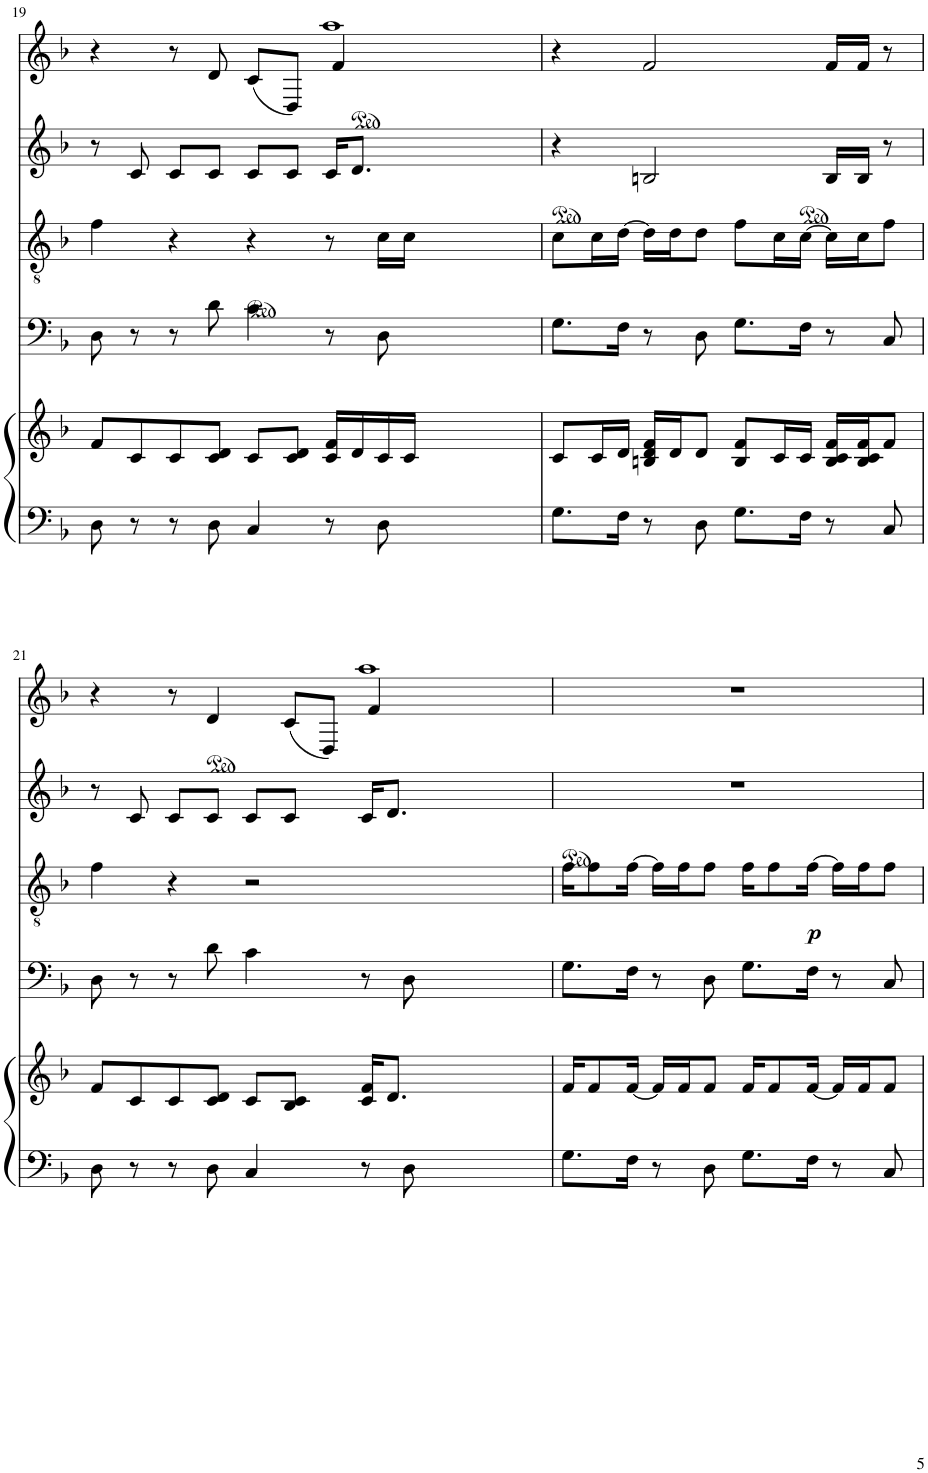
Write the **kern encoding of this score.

**kern	**kern	**kern	**kern	**dynam	**kern	**kern
*part5	*part5	*part4	*part3	*part3	*part2	*part1
*staff6	*staff5	*staff4	*staff3	*staff3	*staff2	*staff1
*I"Piano	*	*I"Voice	*I"Voice	*	*I"Voice	*I"Voice
*I'Pno	*	*I'V	*I'V	*	*I'V	*I'V
!!LO:PB:g=z
*clefF4	*clefG2	*clefF4	*clefGv2	*	*clefG2	*clefG2
*k[b-]	*k[b-]	*k[b-]	*k[b-]	*	*k[b-]	*k[b-]
*M4/4	*M4/4	*M4/4	*M4/4	*	*M4/4	*M4/4
=19	=19	=19	=19	=19	=19	=19
*	*	*	*	*	*	*^
8D\	8f/L	8D\	4f\	.	8r	4r	2.ryy
8r	8c/	8r	.	.	8c/	.	.
8r	8c/	8r	4r	.	8c/L	8r	.
8D\	8c/ 8d/J	8d\	.	.	8c/J	8d/	.
4C/	8c/L	4c\	4r	.	8c/L	(<8c/L	.
.	8c/ 8d/J	.	.	.	8c/J	8D/J)	.
8r	16c/ 16f/LL	8r	8r	.	16c/KL	4f/	[4aa
.	16d/	.	.	.	8.d/J	.	.
8D\	16c/	8D\	16c\LL	.	.	.	.
.	16c/JJ	.	16c\JJ	.	.	.	.
2.ryy	2.ryy	2.ryy	2.ryy	.	2.ryy	2.ryy	2.ryy
*	*	*	*	*	*	*v	*v
=20	=20	=20	=20	=20	=20	=20
8.G\L	8c/L	8.G\L	8c\L	.	4r	4r
.	16c/L	.	16c\L	.	.	.
16F\Jk	16d/JJ	16F\Jk	[>16d\JJ	.	.	.
8r	16Bn/ 16d/ 16f/LL	8r	16d\LL]	.	2Bn/	2.aa]
.	16d/J	.	16d\J	.	.	.
8D\	8d/J	8D\	8d\J	.	.	.
8.G\L	8B/ 8f/L	8.G\L	8f\L	.	.	.
.	16c/L	.	16c\L	.	.	.
16F\Jk	16c/JJ	16F\Jk	[>16c\JJ	.	.	.
8r	16B/ 16c/ 16f/LL	8r	16c\LL]	.	16B/LL	.
.	16B/ 16c/ 16f/J	.	16c\J	.	16B/JJ	.
8C/	8f/J	8C/	8f\J	.	8r	.
2.ryy	2.ryy	2.ryy	2.ryy	.	2.ryy	2f/
.	.	.	.	.	.	16f/LL
.	.	.	.	.	.	16f/JJ
.	.	.	.	.	.	8r
!!LO:LB:g=z
=21	=21	=21	=21	=21	=21	=21
*	*	*	*	*	*	*^
8D\	8f/L	8D\	4f\	.	8r	4r	2..ryy
8r	8c/	8r	.	.	8c/	.	.
8r	8c/	8r	4r	.	8c/L	8r	.
8D\	8c/ 8d/J	8d\	.	.	8c/J	4d/	.
4C/	8c/L	4c\	2r	.	8c/L	.	.
.	8B-/ 8c/J	.	.	.	8c/J	(<8c/L	.
8ryy	8ryy	8ryy	.	.	8ryy	8D/J)	.
8r	16c/ 16f/KL	8r	.	.	16c/KL	[8f/	[8aa
.	[16d/J	.	.	.	[16d/J	.	.
8D\	8ryy	8D\	2..ryy	.	8ryy	8ryy	2..ryy
2.ryy	2.ryy	2.ryy	.	.	2.ryy	2.ryy	.
*	*	*	*	*	*	*v	*v
=22	=22	=22	=22	=22	=22	=22
8.G\L	16f/KL	8.G\L	16f\KL	.	1r	1r
.	8d/J]	.	8f\	.	.	.
16F\Jk	8f/	16F\Jk	[>16f\Jk	.	.	.
8r	.	8r	16f\LL]	.	.	.
.	[<16f/Jk	.	16f\J	.	.	.
8D\	16f/LL]	8D\	8f\J	.	.	.
.	16f/J	.	.	.	.	.
8.G\L	8f/J	8.G\L	16f\KL	.	.	.
.	.	.	8f\	.	.	.
.	16f/KL	.	.	.	.	.
!	!	!	!	!LO:DY:b	!	!
16F\Jk	8f/	16F\Jk	[>16f\Jk	p	.	.
8r	.	8r	16f\LL]	.	.	.
.	[<16f/Jk	.	16f\J	.	.	.
8C/	16f/LL]	8C/	8f\J	.	.	.
.	16f/J	.	.	.	.	.
1ryy	8f/J	1ryy	1ryy	.	8d/J]	8f/]
.	2..ryy	.	.	.	2..ryy	2..aa]
=	=	=	=	=	=	=
*-	*-	*-	*-	*-	*-	*-
